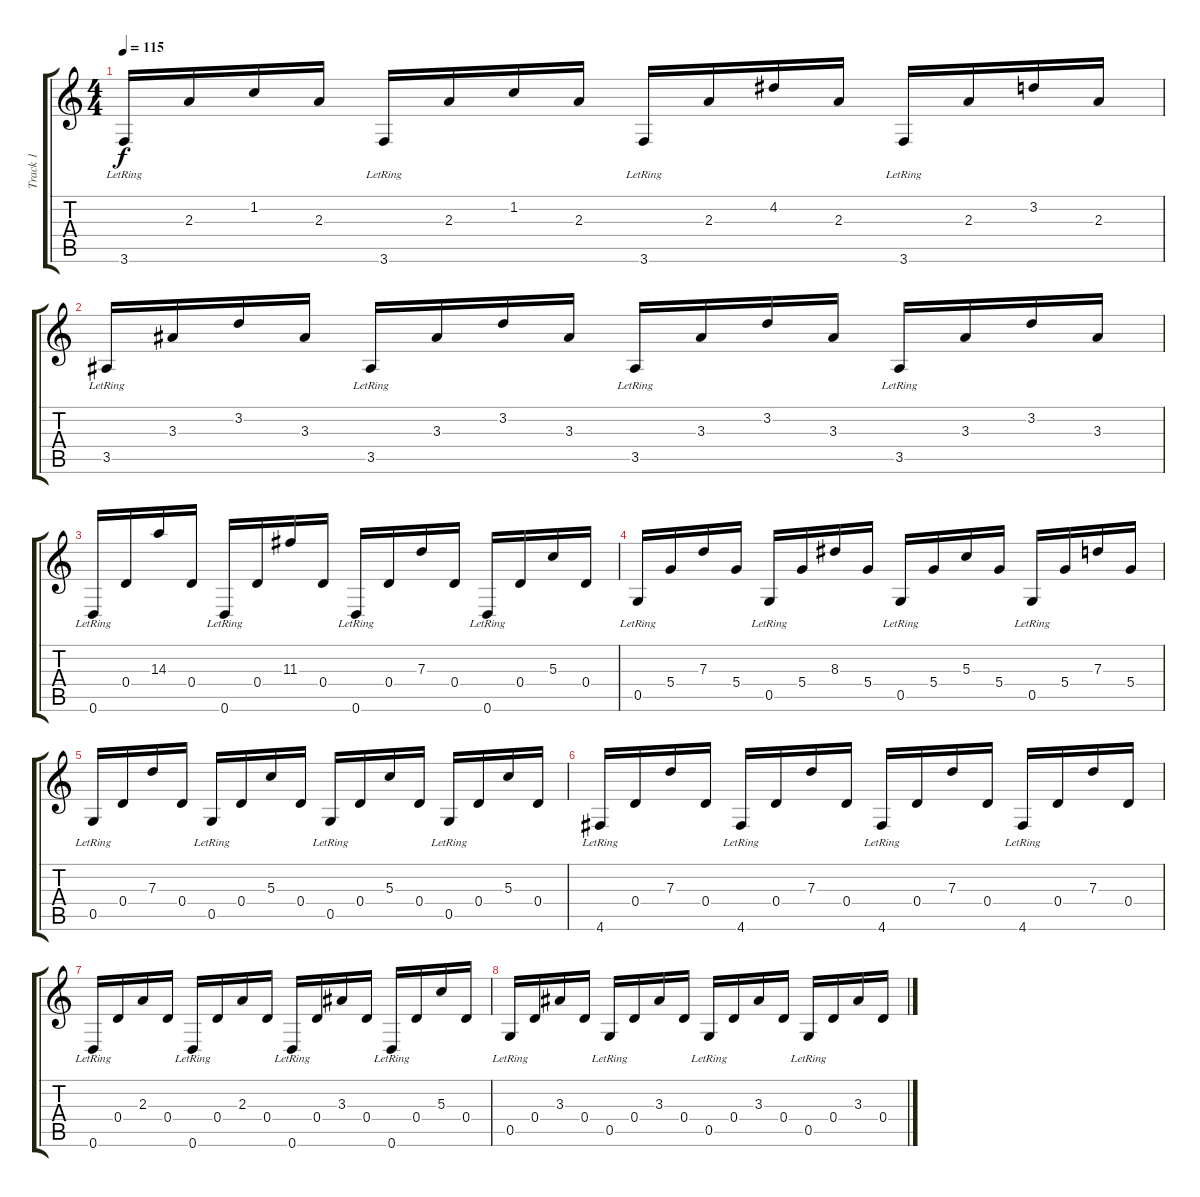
\track ("Track 1" "Track 1") {instrument acousticguitarsteel}
\staff {score tabs}
\tuning (E4 B3 G3 D3 G2 D2) {hide}
\ts (4 4)
\tempo 115
\clef g2
\ks c
3.6{lr}.16{dy f} 2.3.16 1.2.16 2.3.16 3.6{lr}.16 2.3.16 1.2.16 2.3.16 3.6{lr}.16 2.3.16 4.2.16 2.3.16 3.6{lr}.16 2.3.16 3.2.16 2.3.16 |
3.5{lr}.16 3.3.16 3.2.16 3.3.16 3.5{lr}.16 3.3.16 3.2.16 3.3.16 3.5{lr}.16 3.3.16 3.2.16 3.3.16 3.5{lr}.16 3.3.16 3.2.16 3.3.16 |
0.6{lr}.16 0.4.16 14.3.16 0.4.16 0.6{lr}.16 0.4.16 11.3.16 0.4.16 0.6{lr}.16 0.4.16 7.3.16 0.4.16 0.6{lr}.16 0.4.16 5.3.16 0.4.16 |
0.5{lr}.16 5.4.16 7.3.16 5.4.16 0.5{lr}.16 5.4.16 8.3.16 5.4.16 0.5{lr}.16 5.4.16 5.3.16 5.4.16 0.5{lr}.16 5.4.16 7.3.16 5.4.16 |
0.5{lr}.16 0.4.16 7.3.16 0.4.16 0.5{lr}.16 0.4.16 5.3.16 0.4.16 0.5{lr}.16 0.4.16 5.3.16 0.4.16 0.5{lr}.16 0.4.16 5.3.16 0.4.16 |
4.6{lr}.16 0.4.16 7.3.16 0.4.16 4.6{lr}.16 0.4.16 7.3.16 0.4.16 4.6{lr}.16 0.4.16 7.3.16 0.4.16 4.6{lr}.16 0.4.16 7.3.16 0.4.16 |
0.6{lr}.16 0.4.16 2.3.16 0.4.16 0.6{lr}.16 0.4.16 2.3.16 0.4.16 0.6{lr}.16 0.4.16 3.3.16 0.4.16 0.6{lr}.16 0.4.16 5.3.16 0.4.16 |
0.5{lr}.16 0.4.16 3.3.16 0.4.16 0.5{lr}.16 0.4.16 3.3.16 0.4.16 0.5{lr}.16 0.4.16 3.3.16 0.4.16 0.5{lr}.16 0.4.16 3.3.16 0.4.16
